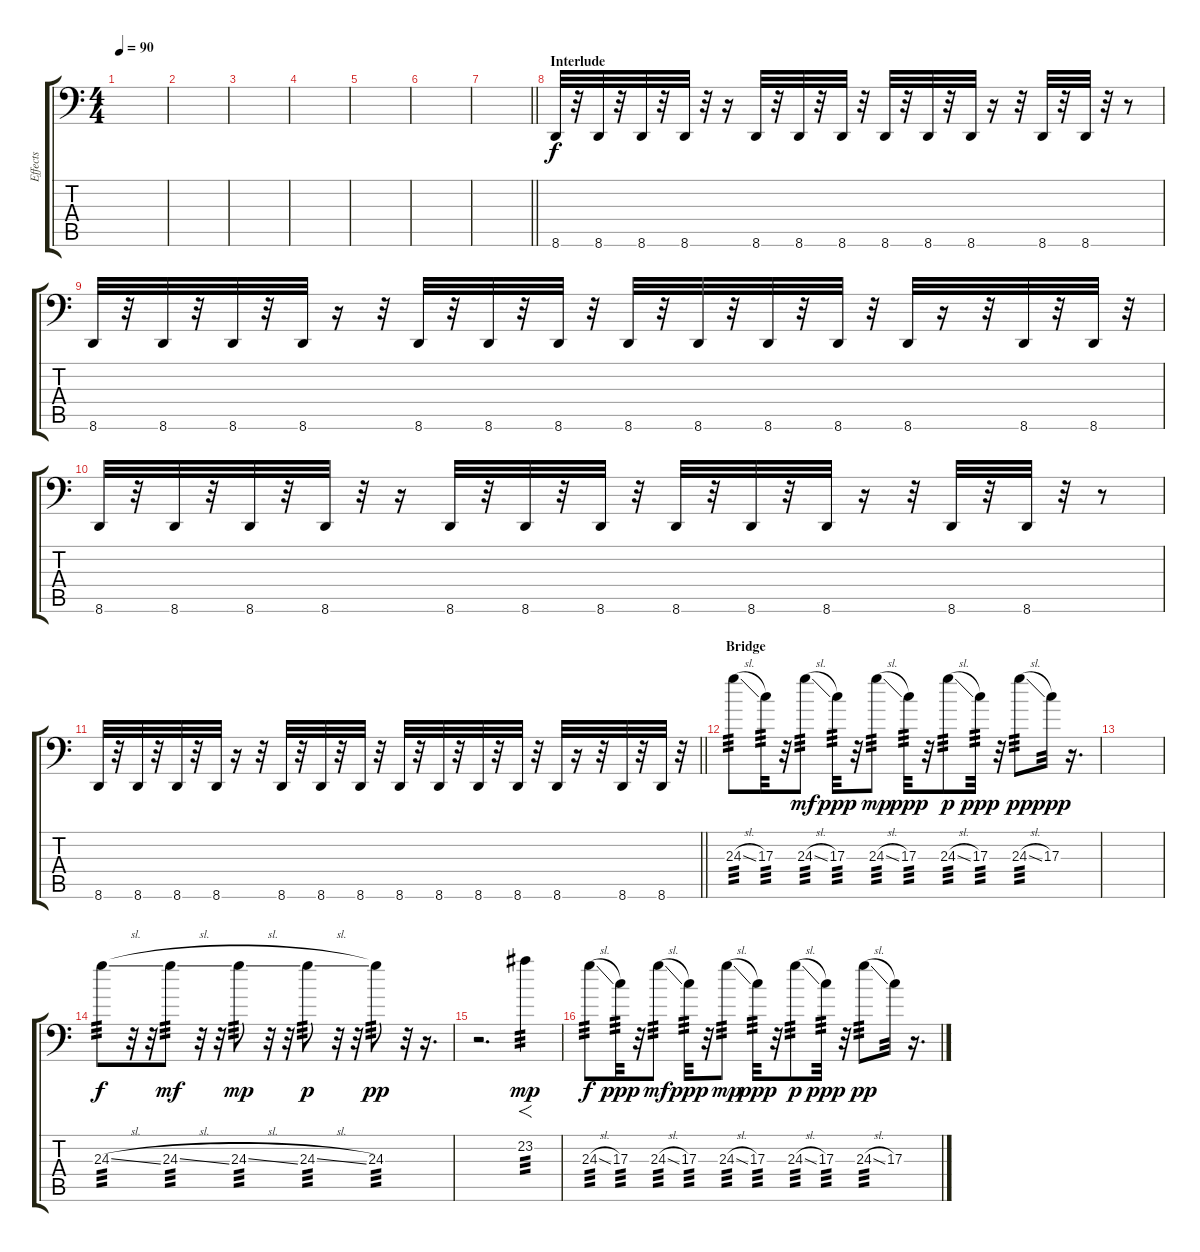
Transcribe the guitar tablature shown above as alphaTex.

\track ("Effects" "Effects") {instrument reedorgan}
\staff {score tabs}
\tuning (E4 B3 G3 D3 A2 Gb1) {hide}
\ts (4 4)
\tempo 90
\clef f4
\ks c
|
|
|
|
|
|
\barLineRight lightlight
|
\section ("" "Interlude")
8.6.32{volume 7 instrument lead2sawtooth} r.32 8.6.32 r.32 8.6.32 r.32 8.6.32 r.32 r.16 8.6.32 r.32 8.6.32 r.32 8.6.32 r.32 8.6.32 r.32 8.6.32 r.32 8.6.32 r.16 r.32 8.6.32 r.32 8.6.32 r.32 r.8 |
8.6.32 r.32 8.6.32 r.32 8.6.32 r.32 8.6.32 r.16 r.32 8.6.32 r.32 8.6.32 r.32 8.6.32 r.32 8.6.32 r.32 8.6.32 r.32 8.6.32 r.32 8.6.32 r.32 8.6.32 r.16 r.32 8.6.32 r.32 8.6.32 r.32 |
8.6.32{volume 6 instrument lead2sawtooth} r.32 8.6.32 r.32 8.6.32 r.32 8.6.32 r.32 r.16 8.6.32 r.32 8.6.32 r.32 8.6.32 r.32 8.6.32 r.32 8.6.32 r.32 8.6.32 r.16 r.32 8.6.32 r.32 8.6.32 r.32 r.8 |
\barLineRight lightlight
8.6.32 r.32 8.6.32 r.32 8.6.32 r.32 8.6.32 r.16 r.32 8.6.32 r.32 8.6.32 r.32 8.6.32 r.32 8.6.32 r.32 8.6.32 r.32 8.6.32 r.32 8.6.32 r.32 8.6.32 r.16 r.32 8.6.32 r.32 8.6.32 r.32 |
\section ("" "Bridge")
24.3{sl}.8{tp 3 volume 13 instrument reedorgan} 17.3.32{tp 3} r.32 24.3{sl}.8{tp 3 dy mf} 17.3.32{tp 3 dy ppp} r.32 24.3{sl}.8{tp 3 dy mp} 17.3.32{tp 3 dy ppp} r.32 24.3{sl}.8{tp 3 dy p} 17.3.32{tp 3 dy ppp} r.32 24.3{sl}.8{tp 3 dy pp} 17.3.32{dy ppp} r.16{d} |
|
24.3{sl}.8{tp 3 dy f} r.32 r.32 24.3{sl}.8{tp 3 dy mf} r.32 r.32 24.3{sl}.8{tp 3 dy mp} r.32 r.32 24.3{sl}.8{tp 3 dy p} r.32 r.32 24.3.8{tp 3 dy pp} r.32 r.16{d} |
r.2{d} 23.2.4{f tp 3 dy mp} |
24.3{sl}.8{tp 3 dy f} 17.3.32{tp 3 dy ppp} r.32 24.3{sl}.8{tp 3 dy mf} 17.3.32{tp 3 dy ppp} r.32 24.3{sl}.8{tp 3 dy mp} 17.3.32{tp 3 dy ppp} r.32 24.3{sl}.8{tp 3 dy p} 17.3.32{tp 3 dy ppp} r.32 24.3{sl}.8{tp 3 dy pp} 17.3.32 r.16{d}
